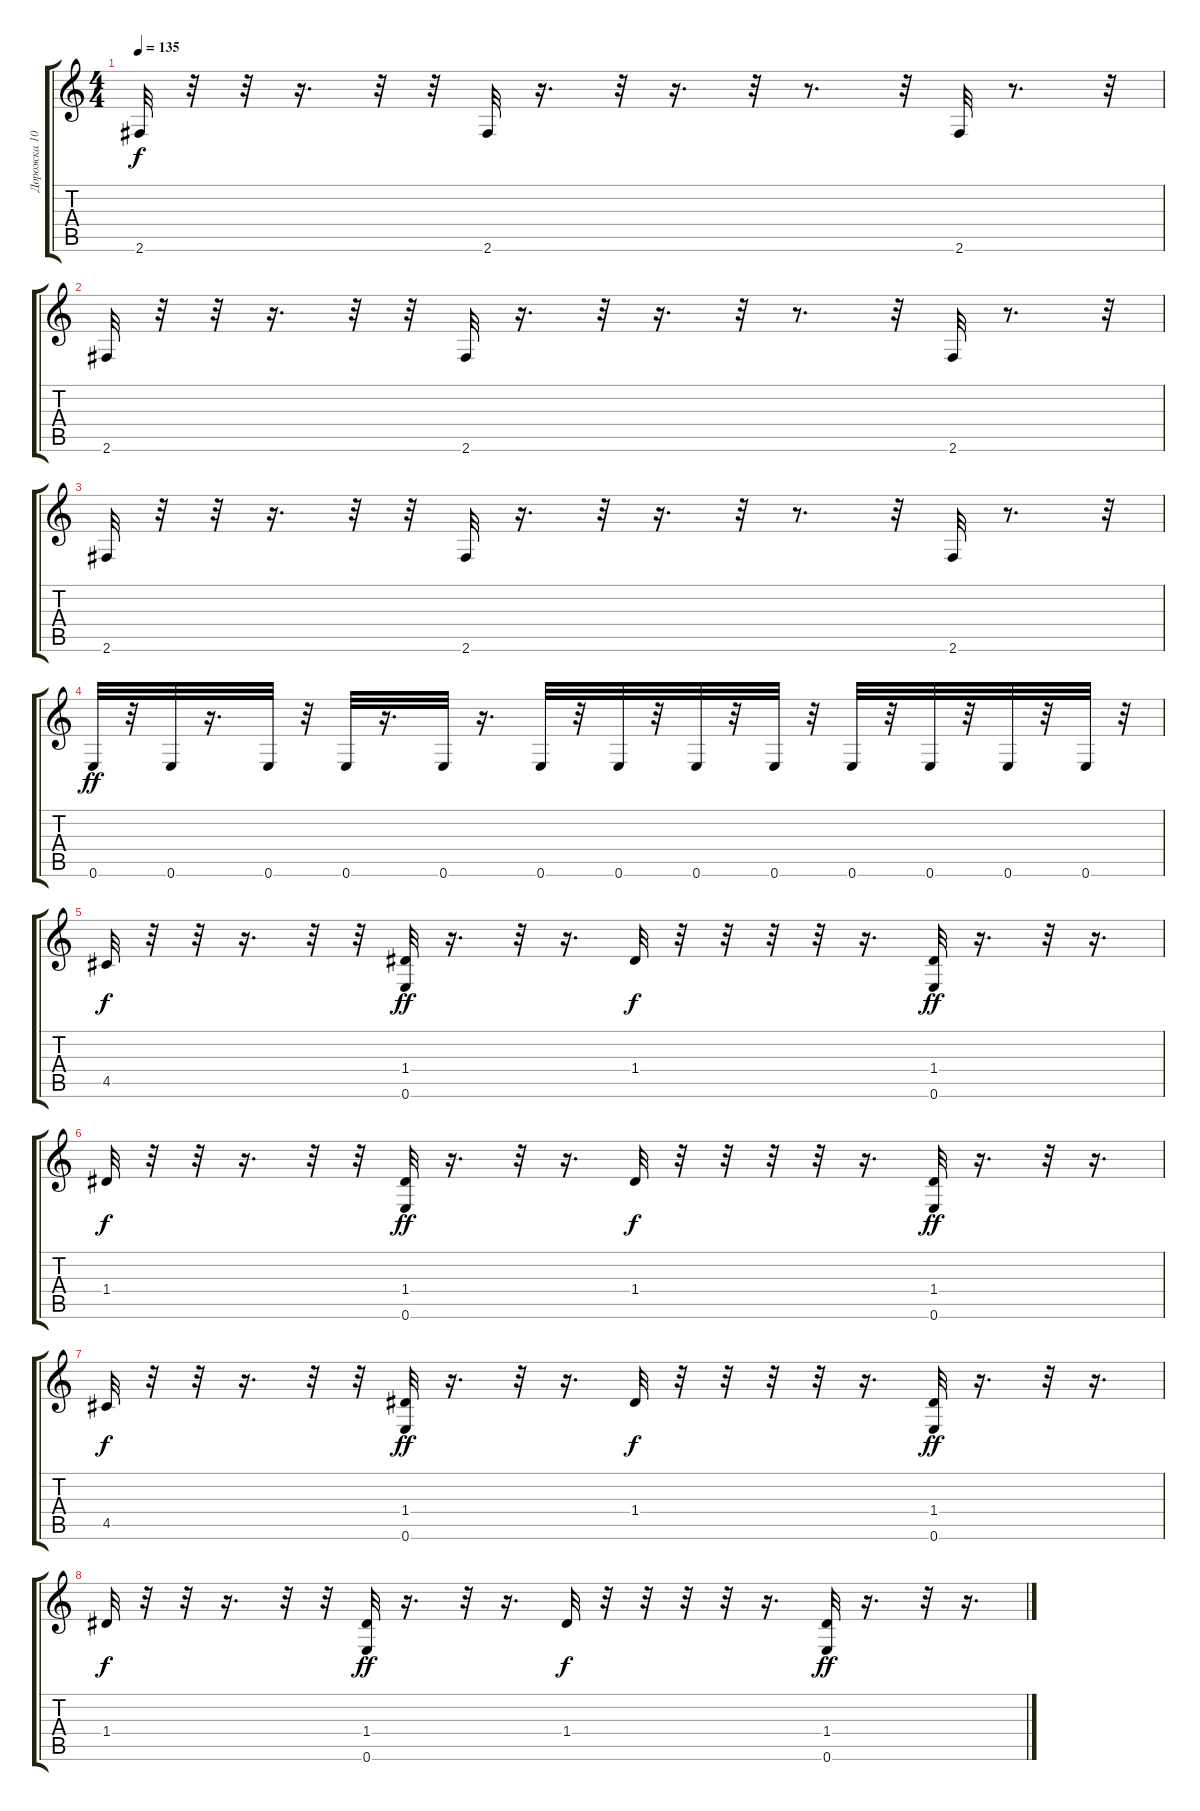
\track ("Дорожка 10" "Дорожка 10") {instrument acousticguitarnylon}
\staff {score tabs}
\tuning (E4 B3 G3 D3 A2 E2) {hide}
\ts (4 4)
\tempo 135
\clef g2
\ks c
2.6.32{dy f} r.32 r.32 r.16{d} r.32 r.32 2.6.32 r.16{d} r.32 r.16{d} r.32 r.8{d} r.32 2.6.32 r.8{d} r.32 |
2.6.32 r.32 r.32 r.16{d} r.32 r.32 2.6.32 r.16{d} r.32 r.16{d} r.32 r.8{d} r.32 2.6.32 r.8{d} r.32 |
2.6.32 r.32 r.32 r.16{d} r.32 r.32 2.6.32 r.16{d} r.32 r.16{d} r.32 r.8{d} r.32 2.6.32 r.8{d} r.32 |
0.6.32{dy ff} r.32 0.6.32 r.16{d} 0.6.32 r.32 0.6.32 r.16{d} 0.6.32 r.16{d} 0.6.32 r.32 0.6.32 r.32 0.6.32 r.32 0.6.32 r.32 0.6.32 r.32 0.6.32 r.32 0.6.32 r.32 0.6.32 r.32 |
4.5.32{dy f} r.32 r.32 r.16{d} r.32 r.32 (1.4 0.6).32{dy ff} r.16{d} r.32 r.16{d} 1.4.32{dy f} r.32 r.32 r.32 r.32 r.16{d} (1.4 0.6).32{dy ff} r.16{d} r.32 r.16{d} |
1.4.32{dy f} r.32 r.32 r.16{d} r.32 r.32 (1.4 0.6).32{dy ff} r.16{d} r.32 r.16{d} 1.4.32{dy f} r.32 r.32 r.32 r.32 r.16{d} (1.4 0.6).32{dy ff} r.16{d} r.32 r.16{d} |
4.5.32{dy f} r.32 r.32 r.16{d} r.32 r.32 (1.4 0.6).32{dy ff} r.16{d} r.32 r.16{d} 1.4.32{dy f} r.32 r.32 r.32 r.32 r.16{d} (1.4 0.6).32{dy ff} r.16{d} r.32 r.16{d} |
1.4.32{dy f} r.32 r.32 r.16{d} r.32 r.32 (1.4 0.6).32{dy ff} r.16{d} r.32 r.16{d} 1.4.32{dy f} r.32 r.32 r.32 r.32 r.16{d} (1.4 0.6).32{dy ff} r.16{d} r.32 r.16{d}
